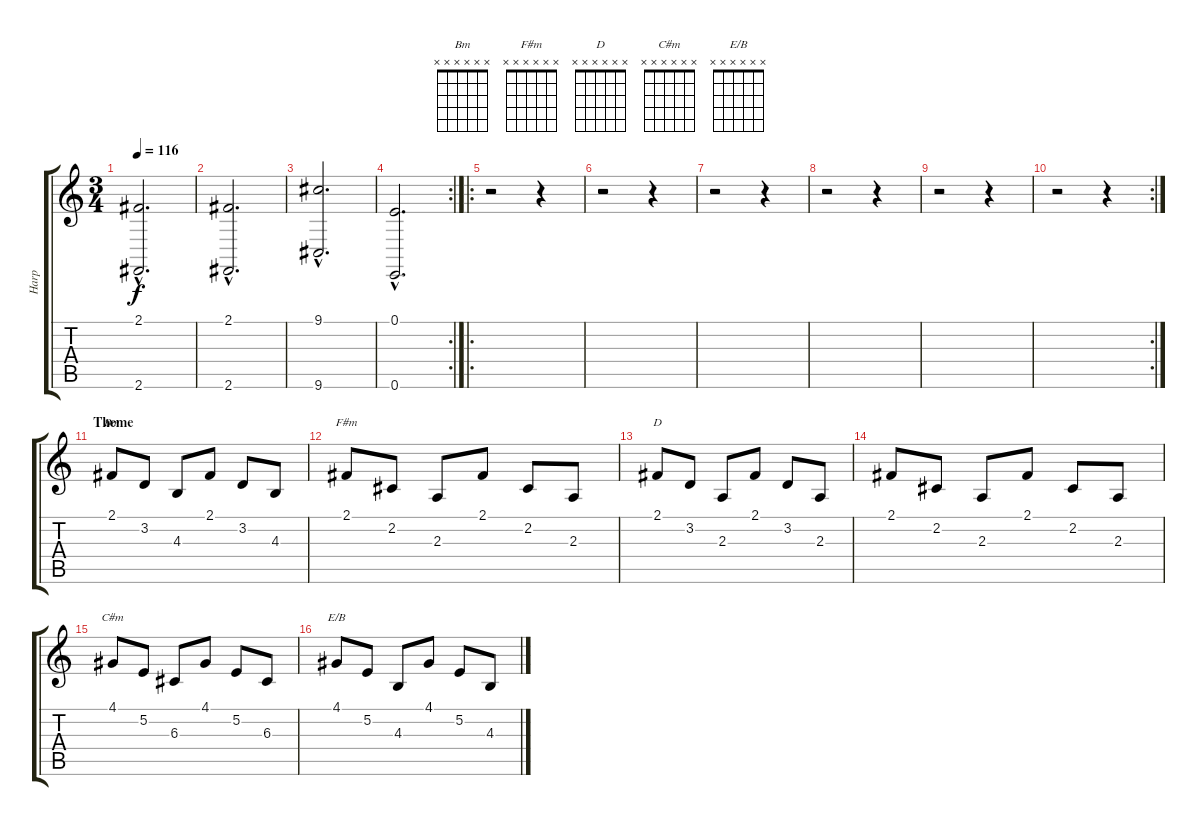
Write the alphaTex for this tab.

\track ("Harp" "Harp") {instrument orchestralharp}
\staff {score tabs}
\tuning (E4 B3 G3 D3 A2 E2) {hide}
\chord ("Bm" x x x x x x) {firstfret 0}
\chord ("F#m" x x x x x x) {firstfret 0}
\chord ("D" x x x x x x) {firstfret 0}
\chord ("C#m" x x x x x x) {firstfret 0}
\chord ("E/B" x x x x x x) {firstfret 0}
\ts (3 4)
\tempo 116
\clef g2
\ks c
(2.1{hac} 2.6{hac}).2{d dy f} |
(2.1{hac} 2.6{hac}).2{d} |
(9.1{hac} 9.6{hac}).2{d} |
\rc 2
(0.1{hac} 0.6{hac}).2{d} |
\ro
r.2 r.4 |
r.2 r.4 |
r.2 r.4 |
r.2 r.4 |
r.2 r.4 |
\rc 2
r.2 r.4 |
\section ("" "Theme")
2.1.8{ch "Bm"} 3.2.8 4.3.8 2.1.8 3.2.8 4.3.8 |
2.1.8{ch "F#m"} 2.2.8 2.3.8 2.1.8 2.2.8 2.3.8 |
2.1.8{ch "D"} 3.2.8 2.3.8 2.1.8 3.2.8 2.3.8 |
2.1.8 2.2.8 2.3.8 2.1.8 2.2.8 2.3.8 |
4.1.8{ch "C#m"} 5.2.8 6.3.8 4.1.8 5.2.8 6.3.8 |
4.1.8{ch "E/B"} 5.2.8 4.3.8 4.1.8 5.2.8 4.3.8
